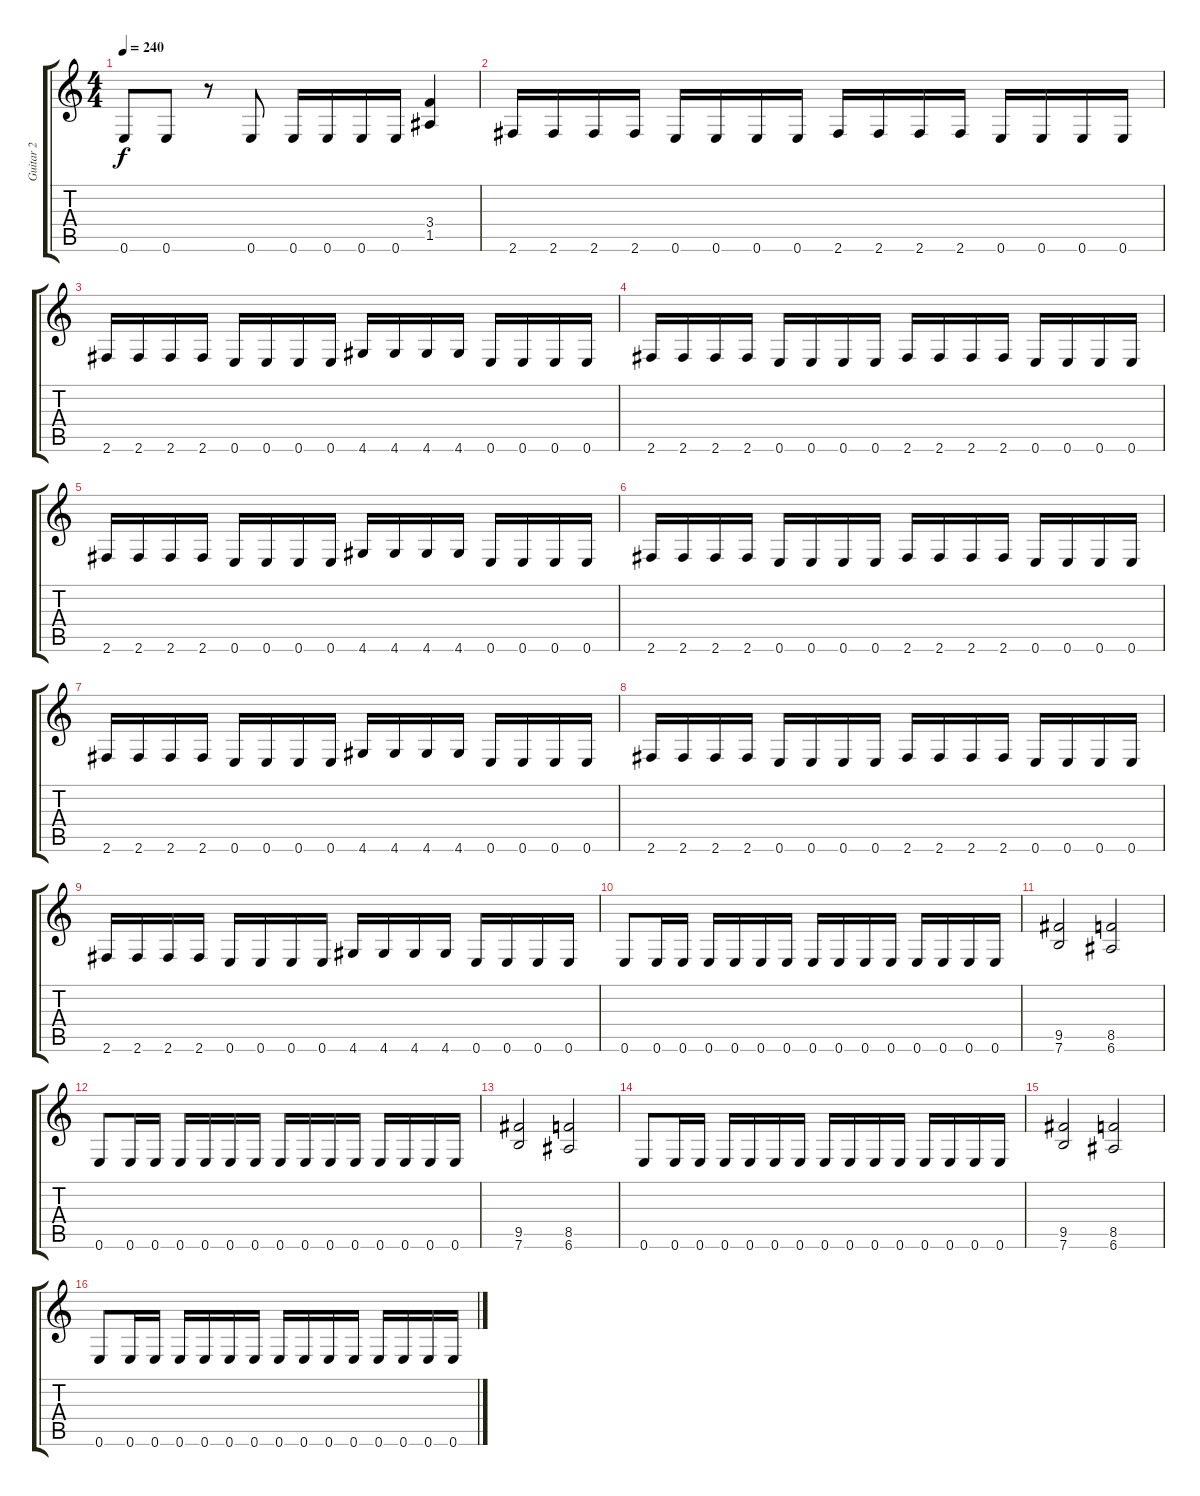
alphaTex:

\track ("Guitar 2" "Guitar 2") {instrument distortionguitar}
\staff {score tabs}
\tuning (E4 B3 G3 D3 A2 E2) {hide}
\ts (4 4)
\tempo 240
\clef g2
\ks c
0.6.8{dy f} 0.6.8 r.8 0.6.8 0.6.16 0.6.16 0.6.16 0.6.16 (3.4 1.5).4 |
2.6.16 2.6.16 2.6.16 2.6.16 0.6.16 0.6.16 0.6.16 0.6.16 2.6.16 2.6.16 2.6.16 2.6.16 0.6.16 0.6.16 0.6.16 0.6.16 |
2.6.16 2.6.16 2.6.16 2.6.16 0.6.16 0.6.16 0.6.16 0.6.16 4.6.16 4.6.16 4.6.16 4.6.16 0.6.16 0.6.16 0.6.16 0.6.16 |
2.6.16 2.6.16 2.6.16 2.6.16 0.6.16 0.6.16 0.6.16 0.6.16 2.6.16 2.6.16 2.6.16 2.6.16 0.6.16 0.6.16 0.6.16 0.6.16 |
2.6.16 2.6.16 2.6.16 2.6.16 0.6.16 0.6.16 0.6.16 0.6.16 4.6.16 4.6.16 4.6.16 4.6.16 0.6.16 0.6.16 0.6.16 0.6.16 |
2.6.16 2.6.16 2.6.16 2.6.16 0.6.16 0.6.16 0.6.16 0.6.16 2.6.16 2.6.16 2.6.16 2.6.16 0.6.16 0.6.16 0.6.16 0.6.16 |
2.6.16 2.6.16 2.6.16 2.6.16 0.6.16 0.6.16 0.6.16 0.6.16 4.6.16 4.6.16 4.6.16 4.6.16 0.6.16 0.6.16 0.6.16 0.6.16 |
2.6.16 2.6.16 2.6.16 2.6.16 0.6.16 0.6.16 0.6.16 0.6.16 2.6.16 2.6.16 2.6.16 2.6.16 0.6.16 0.6.16 0.6.16 0.6.16 |
2.6.16 2.6.16 2.6.16 2.6.16 0.6.16 0.6.16 0.6.16 0.6.16 4.6.16 4.6.16 4.6.16 4.6.16 0.6.16 0.6.16 0.6.16 0.6.16 |
0.6.8 0.6.16 0.6.16 0.6.16 0.6.16 0.6.16 0.6.16 0.6.16 0.6.16 0.6.16 0.6.16 0.6.16 0.6.16 0.6.16 0.6.16 |
(9.5 7.6).2 (8.5 6.6).2 |
0.6.8 0.6.16 0.6.16 0.6.16 0.6.16 0.6.16 0.6.16 0.6.16 0.6.16 0.6.16 0.6.16 0.6.16 0.6.16 0.6.16 0.6.16 |
(9.5 7.6).2 (8.5 6.6).2 |
0.6.8 0.6.16 0.6.16 0.6.16 0.6.16 0.6.16 0.6.16 0.6.16 0.6.16 0.6.16 0.6.16 0.6.16 0.6.16 0.6.16 0.6.16 |
(9.5 7.6).2 (8.5 6.6).2 |
0.6.8 0.6.16 0.6.16 0.6.16 0.6.16 0.6.16 0.6.16 0.6.16 0.6.16 0.6.16 0.6.16 0.6.16 0.6.16 0.6.16 0.6.16
